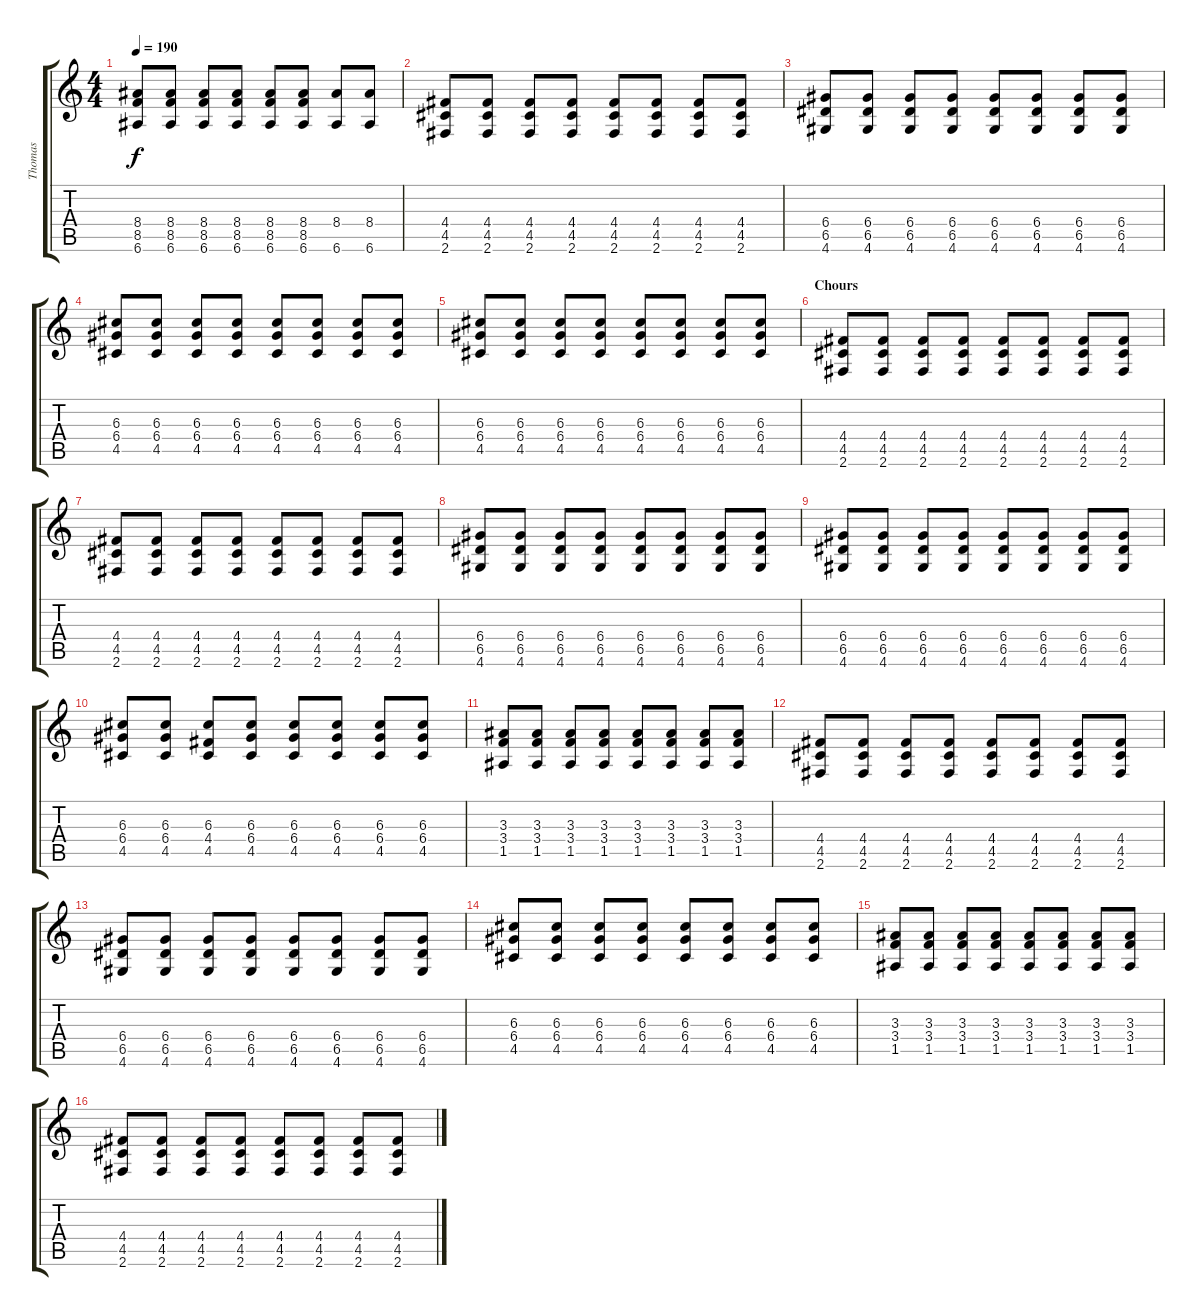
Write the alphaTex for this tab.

\track ("Thomas" "Thomas") {instrument overdrivenguitar}
\staff {score tabs}
\tuning (E4 B3 G3 D3 A2 E2) {hide}
\ts (4 4)
\tempo 190
\clef g2
\ks c
(8.4 8.5 6.6).8{dy f} (8.4 8.5 6.6).8 (8.4 8.5 6.6).8 (8.4 8.5 6.6).8 (8.4 8.5 6.6).8 (8.4 8.5 6.6).8 (8.4 6.6).8 (8.4 6.6).8 |
(4.4 4.5 2.6).8 (4.4 4.5 2.6).8 (4.4 4.5 2.6).8 (4.4 4.5 2.6).8 (4.4 4.5 2.6).8 (4.4 4.5 2.6).8 (4.4 4.5 2.6).8 (4.4 4.5 2.6).8 |
(6.4 6.5 4.6).8 (6.4 6.5 4.6).8 (6.4 6.5 4.6).8 (6.4 6.5 4.6).8 (6.4 6.5 4.6).8 (6.4 6.5 4.6).8 (6.4 6.5 4.6).8 (6.4 6.5 4.6).8 |
(6.3 6.4 4.5).8 (6.3 6.4 4.5).8 (6.3 6.4 4.5).8 (6.3 6.4 4.5).8 (6.3 6.4 4.5).8 (6.3 6.4 4.5).8 (6.3 6.4 4.5).8 (6.3 6.4 4.5).8 |
(6.3 6.4 4.5).8 (6.3 6.4 4.5).8 (6.3 6.4 4.5).8 (6.3 6.4 4.5).8 (6.3 6.4 4.5).8 (6.3 6.4 4.5).8 (6.3 6.4 4.5).8 (6.3 6.4 4.5).8 |
\section ("" "Chours")
(4.4 4.5 2.6).8 (4.4 4.5 2.6).8 (4.4 4.5 2.6).8 (4.4 4.5 2.6).8 (4.4 4.5 2.6).8 (4.4 4.5 2.6).8 (4.4 4.5 2.6).8 (4.4 4.5 2.6).8 |
(4.4 4.5 2.6).8 (4.4 4.5 2.6).8 (4.4 4.5 2.6).8 (4.4 4.5 2.6).8 (4.4 4.5 2.6).8 (4.4 4.5 2.6).8 (4.4 4.5 2.6).8 (4.4 4.5 2.6).8 |
(6.4 6.5 4.6).8 (6.4 6.5 4.6).8 (6.4 6.5 4.6).8 (6.4 6.5 4.6).8 (6.4 6.5 4.6).8 (6.4 6.5 4.6).8 (6.4 6.5 4.6).8 (6.4 6.5 4.6).8 |
(6.4 6.5 4.6).8 (6.4 6.5 4.6).8 (6.4 6.5 4.6).8 (6.4 6.5 4.6).8 (6.4 6.5 4.6).8 (6.4 6.5 4.6).8 (6.4 6.5 4.6).8 (6.4 6.5 4.6).8 |
(6.3 6.4 4.5).8 (6.3 6.4 4.5).8 (6.3 4.4 4.5).8 (6.3 6.4 4.5).8 (6.3 6.4 4.5).8 (6.3 6.4 4.5).8 (6.3 6.4 4.5).8 (6.3 6.4 4.5).8 |
(3.3 3.4 1.5).8 (3.3 3.4 1.5).8 (3.3 3.4 1.5).8 (3.3 3.4 1.5).8 (3.3 3.4 1.5).8 (3.3 3.4 1.5).8 (3.3 3.4 1.5).8 (3.3 3.4 1.5).8 |
(4.4 4.5 2.6).8 (4.4 4.5 2.6).8 (4.4 4.5 2.6).8 (4.4 4.5 2.6).8 (4.4 4.5 2.6).8 (4.4 4.5 2.6).8 (4.4 4.5 2.6).8 (4.4 4.5 2.6).8 |
(6.4 6.5 4.6).8 (6.4 6.5 4.6).8 (6.4 6.5 4.6).8 (6.4 6.5 4.6).8 (6.4 6.5 4.6).8 (6.4 6.5 4.6).8 (6.4 6.5 4.6).8 (6.4 6.5 4.6).8 |
(6.3 6.4 4.5).8 (6.3 6.4 4.5).8 (6.3 6.4 4.5).8 (6.3 6.4 4.5).8 (6.3 6.4 4.5).8 (6.3 6.4 4.5).8 (6.3 6.4 4.5).8 (6.3 6.4 4.5).8 |
(3.3 3.4 1.5).8 (3.3 3.4 1.5).8 (3.3 3.4 1.5).8 (3.3 3.4 1.5).8 (3.3 3.4 1.5).8 (3.3 3.4 1.5).8 (3.3 3.4 1.5).8 (3.3 3.4 1.5).8 |
(4.4 4.5 2.6).8 (4.4 4.5 2.6).8 (4.4 4.5 2.6).8 (4.4 4.5 2.6).8 (4.4 4.5 2.6).8 (4.4 4.5 2.6).8 (4.4 4.5 2.6).8 (4.4 4.5 2.6).8
